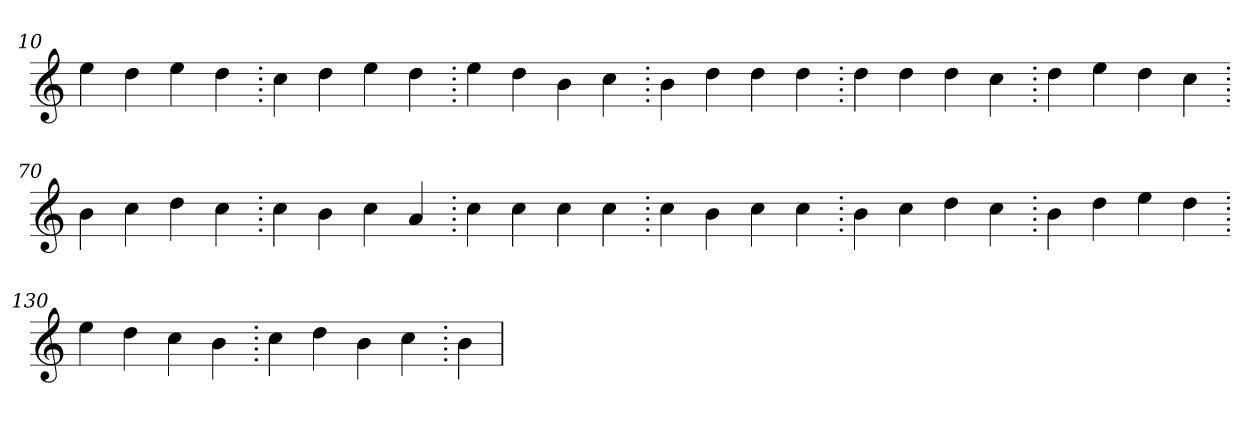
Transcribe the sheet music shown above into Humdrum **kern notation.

**kern
*part1
*staff1
*clefG2
=10.
4ee
4dd
4ee
4dd
=20.
4cc
4dd
4ee
4dd
=30.
4ee
4dd
4b
4cc
=40.
4b
4dd
4dd
4dd
=50.
4dd
4dd
4dd
4cc
=60.
4dd
4ee
4dd
4cc
=70.
4b
4cc
4dd
4cc
=80.
4cc
4b
4cc
4a
=90.
4cc
4cc
4cc
4cc
=100.
4cc
4b
4cc
4cc
=110.
4b
4cc
4dd
4cc
=120.
4b
4dd
4ee
4dd
=130.
4ee
4dd
4cc
4b
=140.
4cc
4dd
4b
4cc
=150.
4b
=
*-
